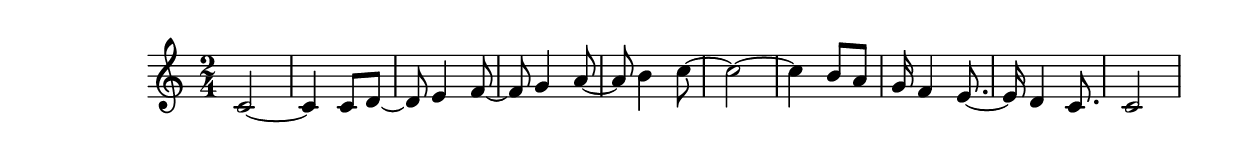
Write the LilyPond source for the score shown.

\version "2.1.23"

\header{
texidoc="

If the @code{Note_heads_engraver} is replaced by the @code{Completion_heads_engraver}, notes that cross bar lines are split into tied notes.

"
}

\paper { raggedright= ##t }



\score{
  \notes\relative c'{
  \time 2/4

  c2. c8 d4 e f g a b c2.. b8 a g16 f4 e d c8. c2 
  }
  \paper{
    \translator{
      \VoiceContext
      \remove "Note_heads_engraver"
      \consists "Completion_heads_engraver"
    }
  }
}
